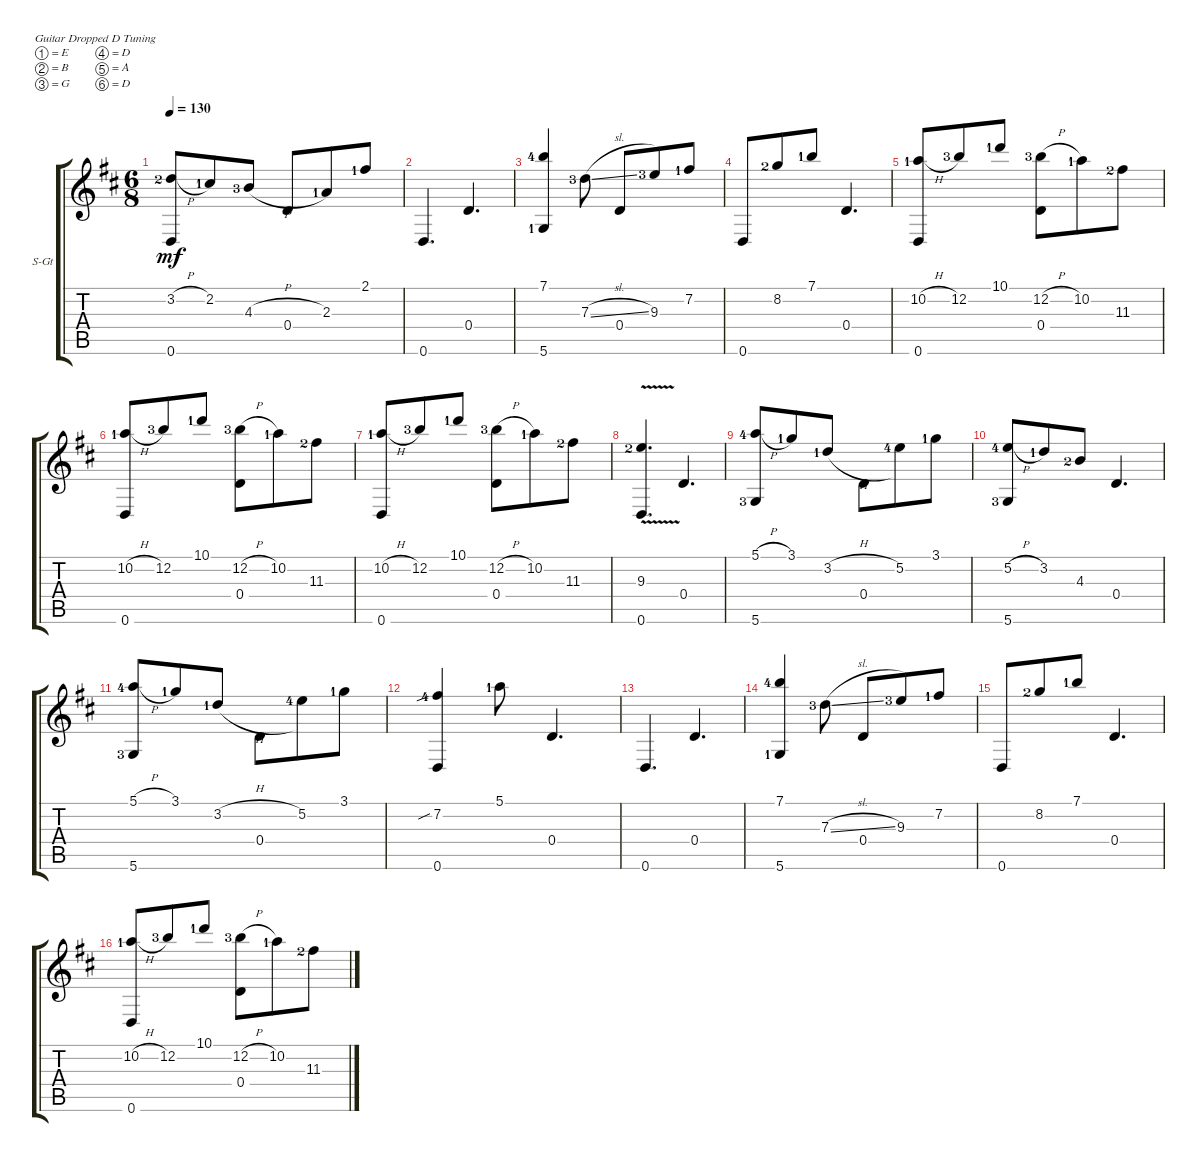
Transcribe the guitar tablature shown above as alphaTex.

\defaultSystemsLayout 4
\bracketExtendMode groupsimilarinstruments
\firstSystemTrackNameOrientation horizontal
\otherSystemsTrackNameOrientation horizontal
\track ("Steel Guitar" "S-Gt") {instrument acousticguitarsteel}
\staff {score tabs}
\tuning (E4 B3 G3 D3 A2 D2)
\ts (6 8)
\tempo 130
\clef g2
\ks d
(0.6 3.2{h lf 3}).8{dy mf} 2.2{lf 2}.8 4.3{h lf 4}.8 0.4.8 2.3{lf 2}.8 2.1{lf 2}.8 |
0.6.4{d} 0.4.4{d} |
(5.6{lf 2} 7.1{lf 5}).4 7.3{sl lf 4}.8 0.4.8 9.3{lf 4}.8 7.2{lf 2}.8 |
0.6.8 8.2{lf 3}.8 7.1{lf 2}.8 0.4.4{d} |
(0.6 10.2{h lf 2}).8 12.2{lf 4}.8 10.1{lf 2}.8 (0.4 12.2{h lf 4}).8 10.2{lf 2}.8 11.3{lf 3}.8 |
(0.6 10.2{h lf 2}).8 12.2{lf 4}.8 10.1{lf 2}.8 (0.4 12.2{h lf 4}).8 10.2{lf 2}.8 11.3{lf 3}.8 |
(0.6 10.2{h lf 2}).8 12.2{lf 4}.8 10.1{lf 2}.8 (0.4 12.2{h lf 4}).8 10.2{lf 2}.8 11.3{lf 3}.8 |
(0.6 9.3{v lf 3}).4{d} 0.4.4{d} |
(5.6{lf 4} 5.1{h lf 5}).8 3.1{lf 2}.8 3.2{h lf 2}.8 0.4.8 5.2{lf 5}.8 3.1{lf 2}.8 |
(5.6{lf 4} 5.2{h lf 5}).8 3.2{lf 2}.8 4.3{lf 3}.8 0.4.4{d} |
(5.6{lf 4} 5.1{h lf 5}).8 3.1{lf 2}.8 3.2{h lf 2}.8 0.4.8 5.2{lf 5}.8 3.1{lf 2}.8 |
(0.6 7.2{sib lf 5}).4 5.1{lf 2}.8 0.4.4{d} |
0.6.4{d} 0.4.4{d} |
(5.6{lf 2} 7.1{lf 5}).4 7.3{sl lf 4}.8 0.4.8 9.3{lf 4}.8 7.2{lf 2}.8 |
0.6.8 8.2{lf 3}.8 7.1{lf 2}.8 0.4.4{d} |
(0.6 10.2{h lf 2}).8 12.2{lf 4}.8 10.1{lf 2}.8 (0.4 12.2{h lf 4}).8 10.2{lf 2}.8 11.3{lf 3}.8
